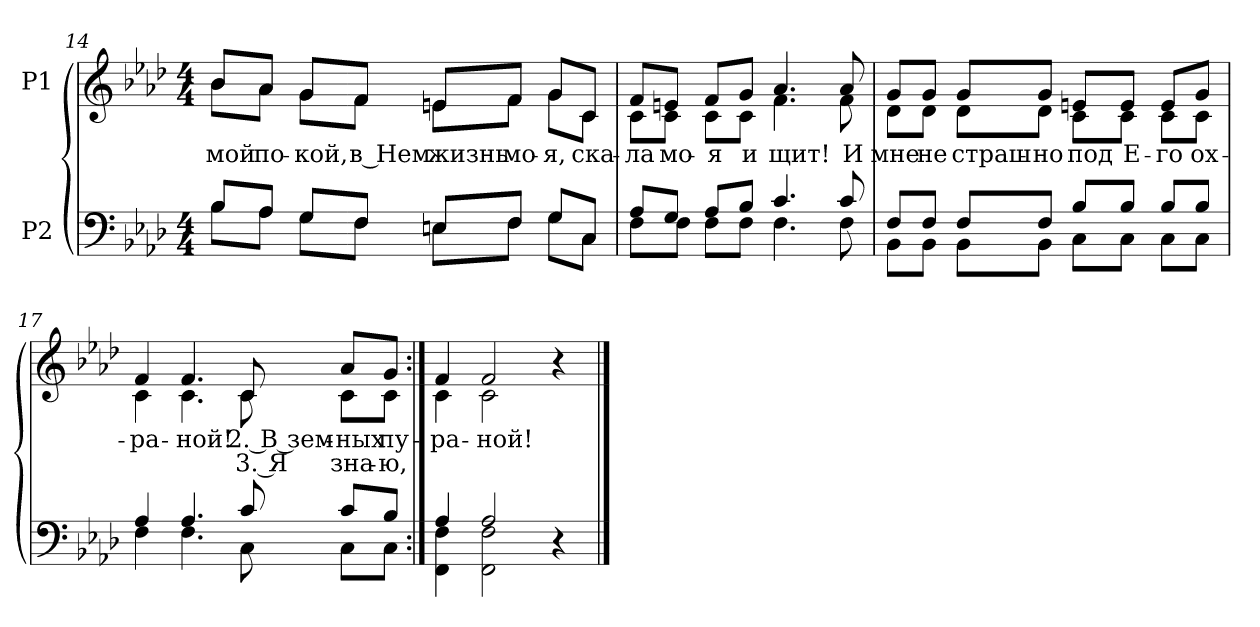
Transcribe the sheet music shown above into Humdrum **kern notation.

**kern	**kern	**text	**text
*part2	*part1	*part1	*part1
*staff2	*staff1	*staff1	*staff1
*I"P2	*I"P1	*	*
*clefF4	*clefG2	*	*
*k[b-e-a-d-]	*k[b-e-a-d-]	*	*
*f:	*f:	*	*
*M4/4	*M4/4	*	*
=14	=14	=14	=14
*^	*	*	*
!	!	!	!LO:LY:b:color=#000000	!
*	*	*^	*	*
8B-i/L	8B-i\L	8b-i/L	8b-i\L	мой	.
!	!	!	!	!LO:LY:b:color=#000000	!
8A-i/J	8A-i\J	8a-i/J	8a-i\J	по-	.
!	!	!	!	!LO:LY:b:color=#000000	!
8Gi/L	8Gi\L	8gi/L	8gi\L	-кой,	.
!	!	!	!	!LO:LY:b:color=#000000	!
8Fi/J	8Fi\J	8fi/J	8fi\J	в Нем	.
!	!	!	!	!LO:LY:b:color=#000000	!
8Eni/L	8Ei\L	8eni/L	8ei\L	жизнь	.
!	!	!	!	!LO:LY:b:color=#000000	!
8Fi/J	8Fi\J	8fi/J	8fi\J	мо-	.
!	!	!	!	!LO:LY:b:color=#000000	!
8Gi/L	8Gi\L	8gi/L	8gi\L	-я,	.
!	!	!	!	!LO:LY:b:color=#000000	!
8Ci/J	8Ci\J	8ci/J	8ci\J	ска-	.
=15	=15	=15	=15	=15	=15
!	!	!	!	!LO:LY:b:color=#000000	!
8A-i/L	8Fi\L	8fi/L	8ci\L	-ла	.
!	!	!	!	!LO:LY:b:color=#000000	!
8Gi/J	8Fi\J	8eni/J	8ci\J	мо-	.
!	!	!	!	!LO:LY:b:color=#000000	!
8A-i/L	8Fi\L	8fi/L	8ci\L	-я	.
!	!	!	!	!LO:LY:b:color=#000000	!
8B-i/J	8Fi\J	8gi/J	8ci\J	и	.
!	!	!	!	!LO:LY:b:color=#000000	!
4.ci/	4.Fi\	4.a-i/	4.fi\	щит!	.
!	!	!	!	!LO:LY:b:color=#000000	!
8ci/	8Fi\	8a-i/	8fi\	И	.
!!LO:LB:g=z	!!
=16	=16	=16	=16	=16	=16
!	!	!	!	!LO:LY:b:color=#000000	!
8Fi/L	8BB-i\L	8gi/L	8d-i\L	мне	.
!	!	!	!	!LO:LY:b:color=#000000	!
8Fi/J	8BB-i\J	8gi/J	8d-i\J	не	.
!	!	!	!	!LO:LY:b:color=#000000	!
8Fi/L	8BB-i\L	8gi/L	8d-i\L	страш-	.
!	!	!	!	!LO:LY:b:color=#000000	!
8Fi/J	8BB-i\J	8gi/J	8d-i\J	-но	.
!	!	!	!	!LO:LY:b:color=#000000	!
8B-i/L	8Ci\L	8eni/L	8ci\L	под	.
!	!	!	!	!LO:LY:b:color=#000000	!
8B-i/J	8Ci\J	8ei/J	8ci\J	Е-	.
!	!	!	!	!LO:LY:b:color=#000000	!
8B-i/L	8Ci\L	8ei/L	8ci\L	-го	.
!	!	!	!	!LO:LY:b:color=#000000	!
8B-i/J	8Ci\J	8gi/J	8ci\J	ох-	.
=17	=17	=17	=17	=17	=17
!	!	!	!	!LO:LY:b:color=#000000	!
4A-i/	4Fi\	4fi/	4ci\	-ра-	.
!	!	!	!	!LO:LY:b:color=#000000	!
4.A-i/	4.Fi\	4.fi/	4.ci\	-ной!	.
!	!	!	!	!LO:LY:b:color=#000000	!LO:LY:b:color=#000000
8ci/	8Ci\	8ci/	8ci\	2. В зем-	3. Я
!	!	!	!	!LO:LY:b:color=#000000	!LO:LY:b:color=#000000
8ci/L	8Ci\L	8a-i/L	8ci\L	-ных	зна-
!	!	!	!	!LO:LY:b:color=#000000	!LO:LY:b:color=#000000
8B-i/J	8Ci\J	8gi/J	8ci\J	пу-	-ю,
=18:|!	=18:|!	=18:|!	=18:|!	=18:|!	=18:|!
!	!	!	!	!LO:LY:b:color=#000000	!
4A-i/	4FFi\ 4Fi	4fi/	4ci\	ра-	.
!	!	!	!	!LO:LY:b:color=#000000	!
2A-i/	2FFi\ 2Fi	2fi/	2ci\	-ной!	.
4r	4ryy	4r	4ryy	.	.
*v	*v	*	*	*	*
*	*v	*v	*	*
==	==	==	==
*-	*-	*-	*-
